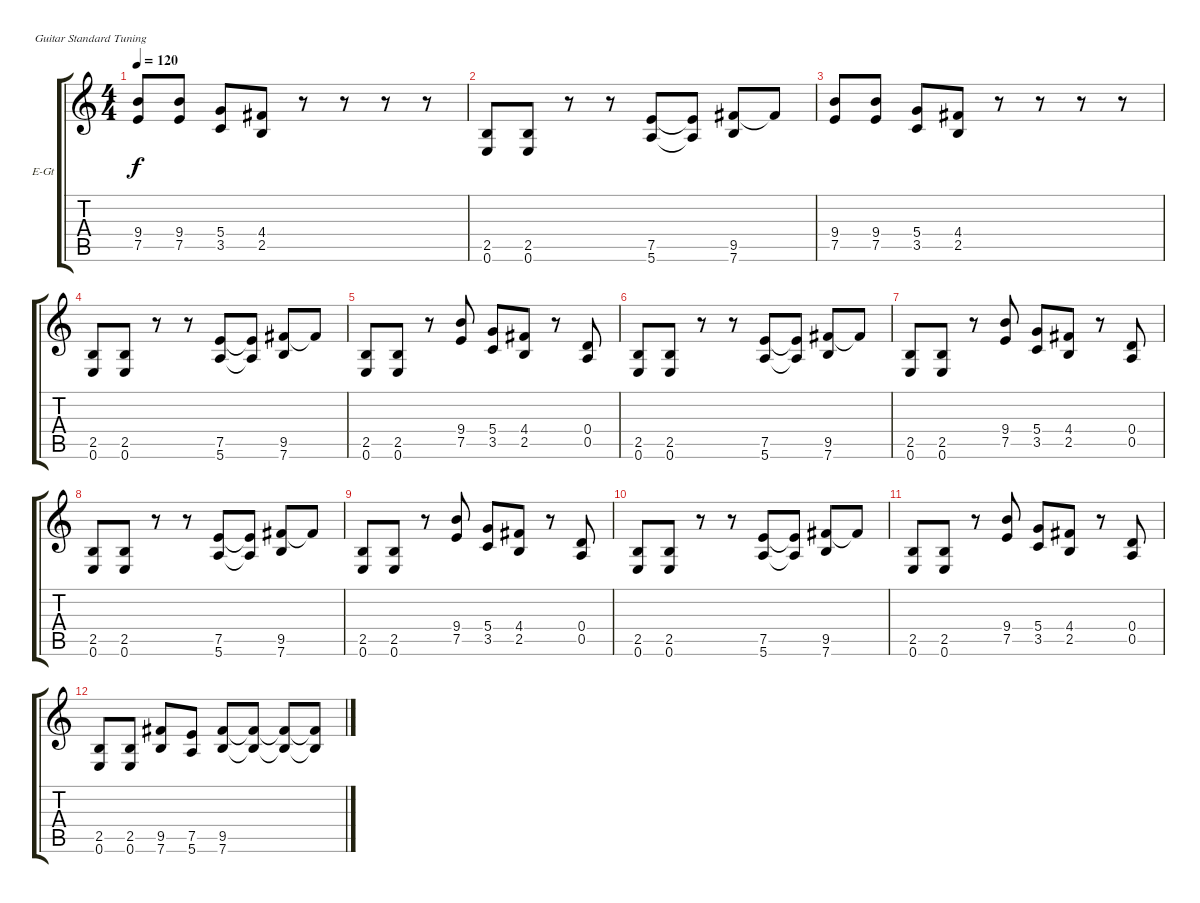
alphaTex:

\defaultSystemsLayout 4
\bracketExtendMode groupsimilarinstruments
\firstSystemTrackNameOrientation horizontal
\otherSystemsTrackNameOrientation horizontal
\track ("Electric Guitar" "E-Gt") {instrument distortionguitar}
\staff {score tabs}
\tuning (E4 B3 G3 D3 A2 E2)
\ts (4 4)
\tempo 120
\clef g2
\ks c
(7.5 9.4).8{dy f} (9.4 7.5).8 (3.5 5.4).8 (4.4 2.5).8 r.8 r.8 r.8 r.8 |
(0.6 2.5).8 (2.5 0.6).8 r.8 r.8 (5.6 7.5).8 (5.6{t} 7.5{t}).8 (7.6 9.5).8 9.5{t}.8 |
(7.5 9.4).8 (9.4 7.5).8 (3.5 5.4).8 (4.4 2.5).8 r.8 r.8 r.8 r.8 |
(0.6 2.5).8 (2.5 0.6).8 r.8 r.8 (5.6 7.5).8 (5.6{t} 7.5{t}).8 (7.6 9.5).8 9.5{t}.8 |
(0.6 2.5).8 (2.5 0.6).8 r.8 (7.5 9.4).8 (3.5 5.4).8 (2.5 4.4).8 r.8 (0.4 0.5).8 |
(0.6 2.5).8 (2.5 0.6).8 r.8 r.8 (5.6 7.5).8 (5.6{t} 7.5{t}).8 (7.6 9.5).8 9.5{t}.8 |
(0.6 2.5).8 (2.5 0.6).8 r.8 (7.5 9.4).8 (3.5 5.4).8 (2.5 4.4).8 r.8 (0.4 0.5).8 |
(0.6 2.5).8 (2.5 0.6).8 r.8 r.8 (5.6 7.5).8 (5.6{t} 7.5{t}).8 (7.6 9.5).8 9.5{t}.8 |
(0.6 2.5).8 (2.5 0.6).8 r.8 (7.5 9.4).8 (3.5 5.4).8 (2.5 4.4).8 r.8 (0.4 0.5).8 |
(0.6 2.5).8 (2.5 0.6).8 r.8 r.8 (5.6 7.5).8 (5.6{t} 7.5{t}).8 (7.6 9.5).8 9.5{t}.8 |
(0.6 2.5).8 (2.5 0.6).8 r.8 (7.5 9.4).8 (3.5 5.4).8 (2.5 4.4).8 r.8 (0.4 0.5).8 |
(0.6 2.5).8 (0.6 2.5).8 (7.6 9.5).8 (5.6 7.5).8 (7.6 9.5).8 (7.6{t} 9.5{t}).8 (7.6{t} 9.5{t}).8 (7.6{t} 9.5{t}).8
